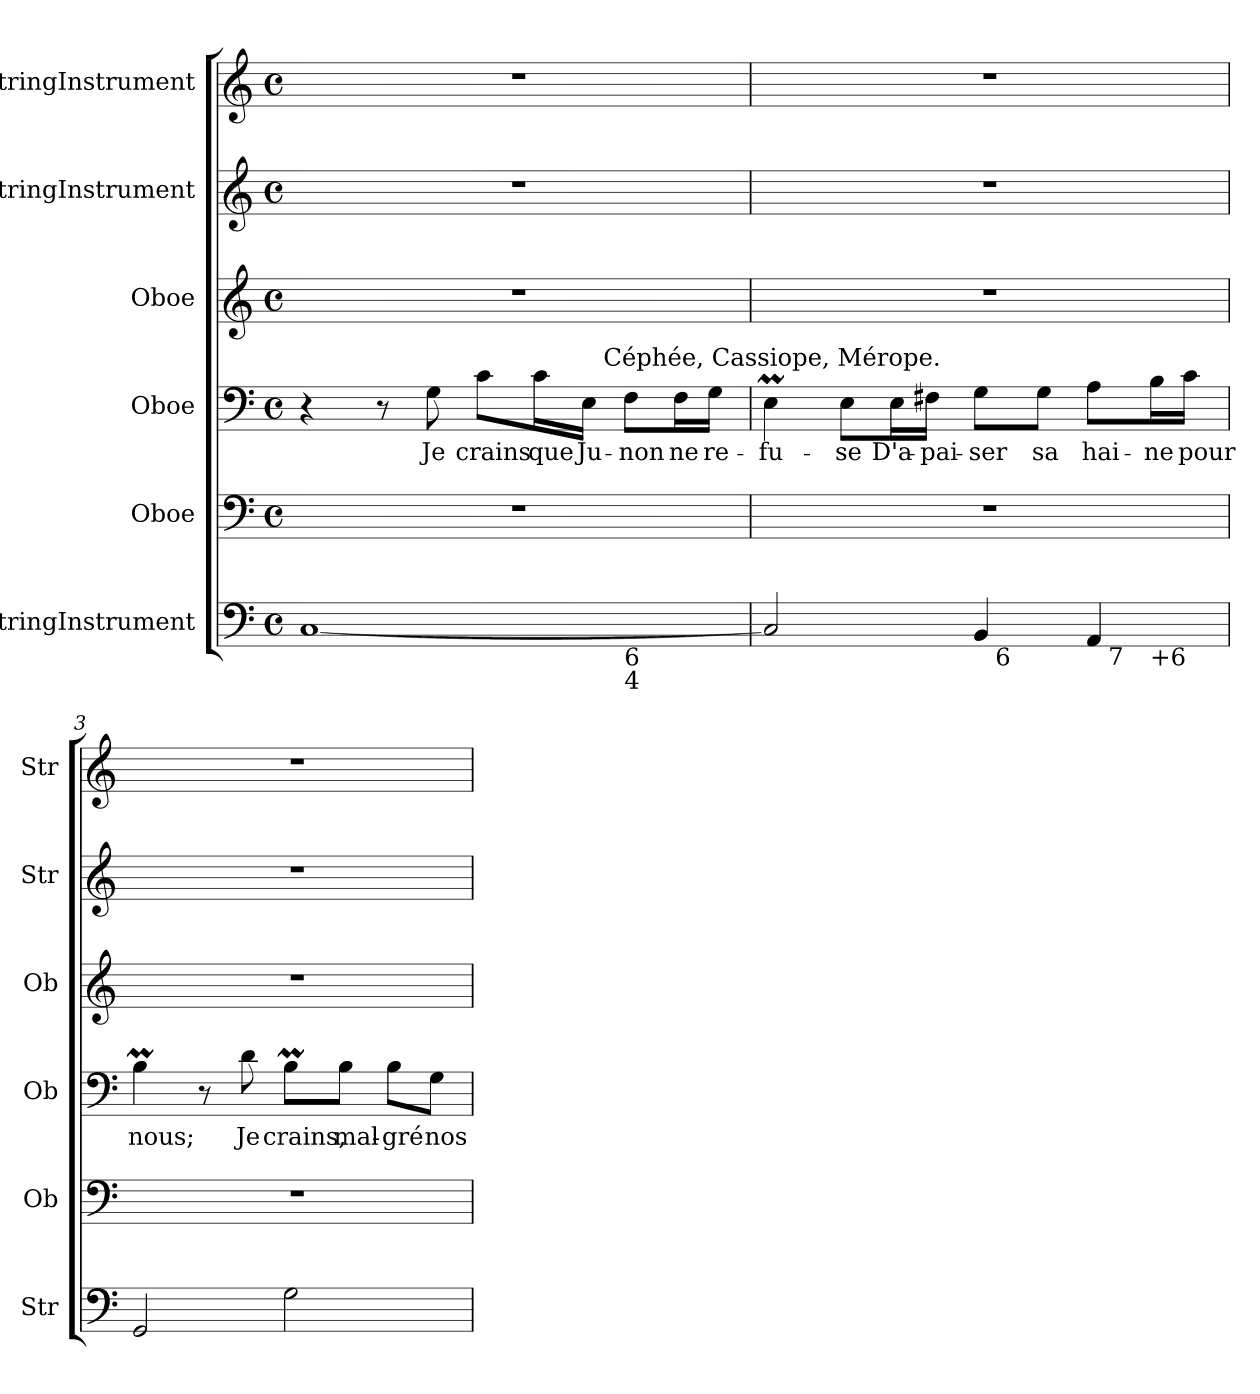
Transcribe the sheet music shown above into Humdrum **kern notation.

**kern	**kern	**kern	**text	**kern	**kern	**kern
*part6	*part5	*part4	*part4	*part3	*part2	*part1
*staff6	*staff5	*staff4	*staff4	*staff3	*staff2	*staff1
*I"StringInstrument	*I"Oboe	*I"Oboe	*	*I"Oboe	*I"StringInstrument	*I"StringInstrument
*I'Str	*I'Ob	*I'Ob	*	*I'Ob	*I'Str	*I'Str
*clefF4	*clefF4	*clefF4	*	*clefG2	*clefG2	*clefG2
*k[]	*k[]	*k[]	*	*k[]	*k[]	*k[]
*C:	*C:	*C:	*	*C:	*C:	*C:
*M4/4	*M4/4	*M4/4	*	*M4/4	*M4/4	*M4/4
*met(c)	*met(c)	*met(c)	*	*met(c)	*met(c)	*met(c)
=1	=1	=1	=1	=1	=1	=1
!	!	!LO:TX:a:t=Céphée.	!	!	!	!
*^	*	*^	*	*	*	*
[1C	2.ryy	1r	4r	2ryy	.	1r	1r	1r
.	.	.	8r	.	.	.	.	.
.	.	.	8G\	.	Je	.	.	.
.	.	.	8c\L	8..ryy	crains	.	.	.
.	.	.	16c\L	.	que	.	.	.
.	.	.	16E\JJ	.	Ju-	.	.	.
!	!	!	!	!LO:TX:a:t=Céphée, Cassiope, Mérope.	!	!	!	!
.	.	.	.	4ryy	.	.	.	.
!	!LO:TX:b:t=6\n4	!	!	!	!	!	!	!
.	4ryy	.	8F\L	.	-non	.	.	.
.	.	.	16F\L	.	ne	.	.	.
.	.	.	16G\JJ	.	re-	.	.	.
.	.	.	.	32ryy	.	.	.	.
*	*	*	*v	*v	*	*	*	*
=2	=2	=2	=2	=2	=2	=2	=2
*^	*^	*	*	*	*	*	*
2C/]	2ryy	2ryy	2..ryy	1r	4Em\	-fu-	1r	1r	1r
.	.	.	.	.	8E\L	-se	.	.	.
.	.	.	.	.	16E\L	D'a-	.	.	.
.	.	.	.	.	16F#X\JJ	-pai-	.	.	.
4BB/	32ryy	4ryy	.	.	8G\L	-ser	.	.	.
!	!LO:TX:b:t=6	!	!	!	!	!	!	!	!
.	4...ryy	.	.	.	.	.	.	.	.
.	.	.	.	.	8G\J	sa	.	.	.
4AA/	.	32ryy	.	.	8A\L	hai-	.	.	.
!	!	!LO:TX:b:t=7	!	!	!	!	!	!	!
.	.	8..ryy	.	.	.	.	.	.	.
!	!	!	!LO:TX:b:t=+6	!	!	!	!	!	!
.	.	.	8ryy	.	16B\L	-ne	.	.	.
.	.	.	.	.	16c\JJ	pour	.	.	.
*v	*v	*v	*v	*	*	*	*	*	*
=3	=3	=3	=3	=3	=3	=3
2GG/	1r	4Bm\	nous;	1r	1r	1r
.	.	8r	.	.	.	.
.	.	8d\	Je	.	.	.
2G\	.	8Bm\L	crains,	.	.	.
.	.	8B\J	mal-	.	.	.
.	.	8B\L	-gré	.	.	.
.	.	8G\J	nos	.	.	.
=	=	=	=	=	=	=
*-	*-	*-	*-	*-	*-	*-
